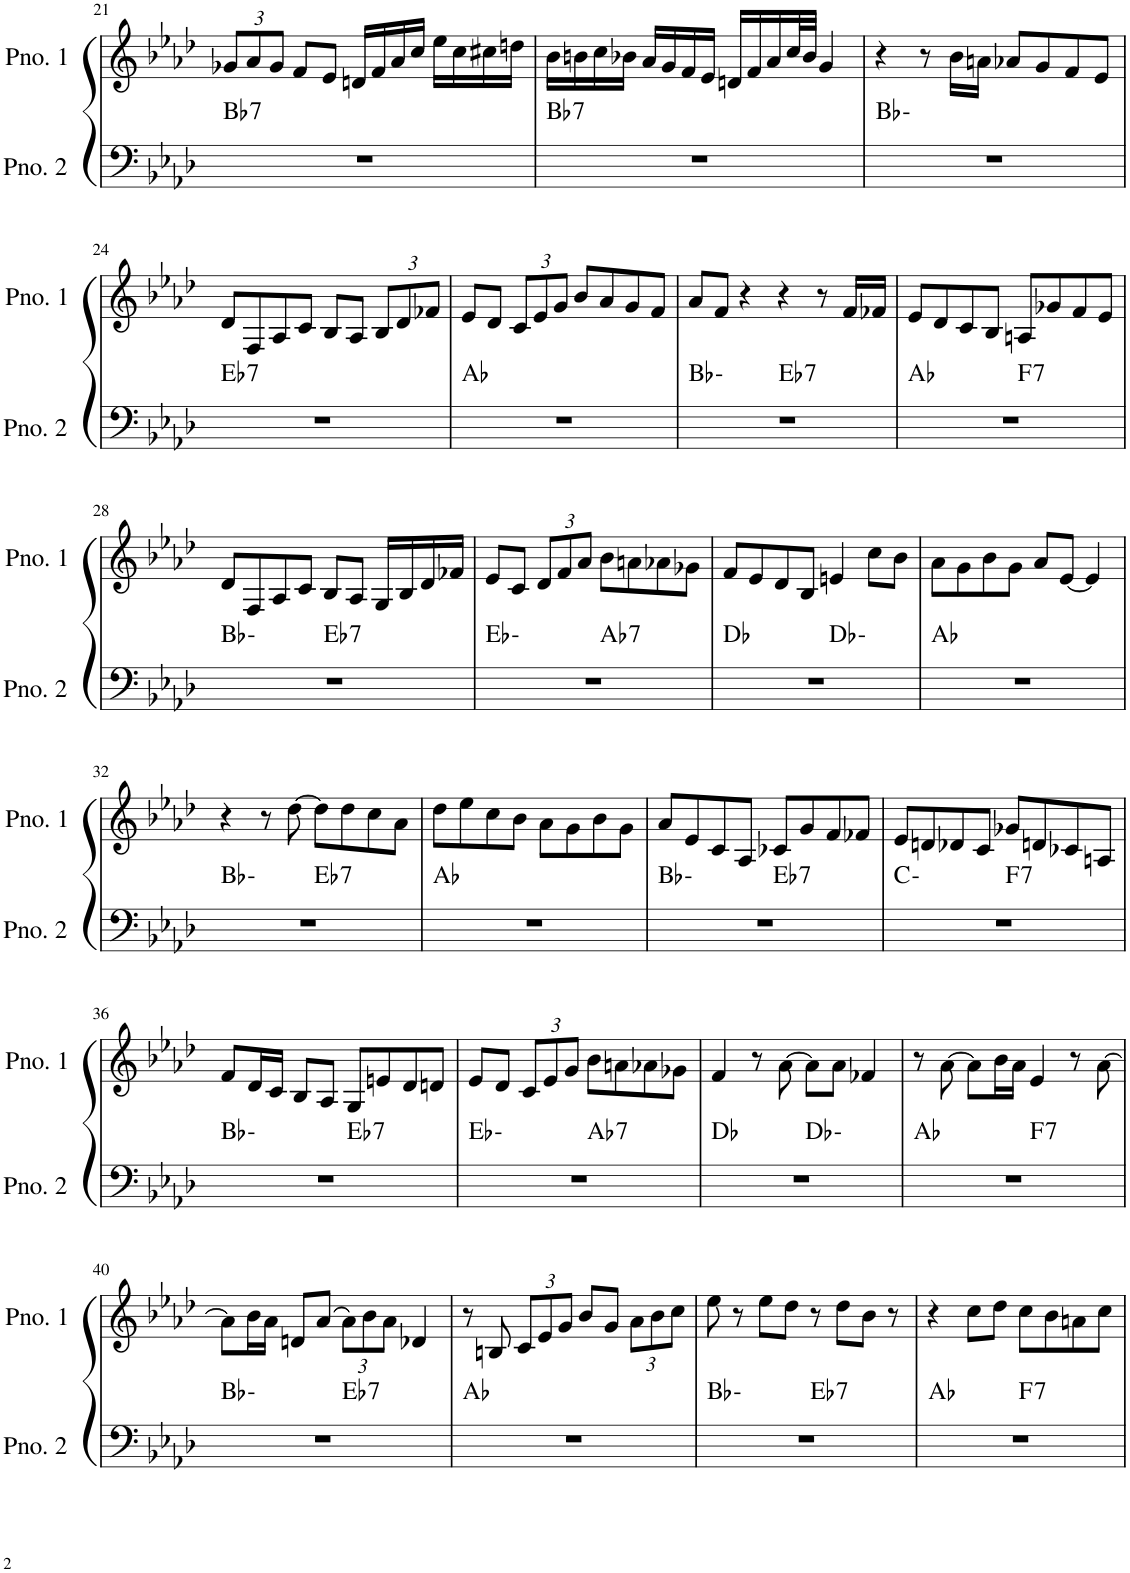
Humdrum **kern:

**kern	**harte	**kern
*part2	*part2	*part1
*staff2	*	*staff1
*I"ピアノ 2	*	*I"ピアノ 1
!!LO:PB:g=z
*clefF4	*	*clefG2
*k[b-e-a-d-]	*	*k[b-e-a-d-]
*M4/4	*	*M4/4
*	*	*Xbrackettup
=21	=21	=21
!	!LO:H:kt=7	!
1r	Bb:7	12g-X/L
.	.	12a-/
.	.	12g-/J
.	.	8f/L
.	.	8e-/J
.	.	16dn/LL
.	.	16f/
.	.	16a-/
.	.	16cc/JJ
.	.	16ee-\LL
.	.	16cc\
.	.	16cc#X\
.	.	16ddn\JJ
=22	=22	=22
!	!LO:H:kt=7	!
1r	Bb:7	16b-\LL
.	.	16bn\
.	.	16cc\
.	.	16b-X\JJ
.	.	16a-/LL
.	.	16g/
.	.	16f/
.	.	16e-/JJ
.	.	16dn/LL
.	.	16f/
.	.	16a-/
.	.	32cc/L
.	.	32b-/JJJ
.	.	4g/
=23	=23	=23
1r	Bb:min	4r
.	.	8r
.	.	16b-\LL
.	.	16an\JJ
.	.	8a-X/L
.	.	8g/
.	.	8f/
.	.	8e-/J
!!LO:LB:g=z
=24	=24	=24
!	!LO:H:kt=7	!
1r	Eb:7	8d-/L
.	.	8F/
.	.	8A-/
.	.	8c/J
.	.	8B-/L
.	.	8A-/J
.	.	12B-/L
.	.	12d-/
.	.	12f-X/J
=25	=25	=25
1r	Ab:maj	8e-/L
.	.	8d-/J
.	.	12c/L
.	.	12e-/
.	.	12g/J
.	.	8b-/L
.	.	8a-/
.	.	8g/
.	.	8f/J
=26	=26	=26
*^	*	*
1r	2ryy	Bb:min	8a-/L
.	.	.	8f/J
.	.	.	4r
!	!	!LO:H:kt=7	!
.	2ryy	Eb:7	4r
.	.	.	8r
.	.	.	16f/LL
.	.	.	16f-X/JJ
=27	=27	=27	=27
1r	2ryy	Ab:maj	8e-/L
.	.	.	8d-/
.	.	.	8c/
.	.	.	8B-/J
!	!	!LO:H:kt=7	!
.	2ryy	F:7	8An/L
.	.	.	8g-X/
.	.	.	8f/
.	.	.	8e-/J
!!LO:LB:g=z
=28	=28	=28	=28
1r	2ryy	Bb:min	8d-/L
.	.	.	8F/
.	.	.	8A-/
.	.	.	8c/J
!	!	!LO:H:kt=7	!
.	2ryy	Eb:7	8B-/L
.	.	.	8A-/J
.	.	.	16G/LL
.	.	.	16B-/
.	.	.	16d-/
.	.	.	16f-X/JJ
=29	=29	=29	=29
1r	2ryy	Eb:min	8e-/L
.	.	.	8c/J
.	.	.	12d-/L
.	.	.	12f/
.	.	.	12a-/J
!	!	!LO:H:kt=7	!
.	2ryy	Ab:7	8b-\L
.	.	.	8an\
.	.	.	8a-X\
.	.	.	8g-X\J
=30	=30	=30	=30
1r	2ryy	Db:maj	8f/L
.	.	.	8e-/
.	.	.	8d-/
.	.	.	8B-/J
.	2ryy	Db:min	4en/
.	.	.	8cc\L
.	.	.	8b-\J
*v	*v	*	*
=31	=31	=31
1r	Ab:maj	8a-\L
.	.	8g\
.	.	8b-\
.	.	8g\J
.	.	8a-/L
.	.	[8e-/J
.	.	4e-/]
!!LO:LB:g=z
=32	=32	=32
*^	*	*
1r	2ryy	Bb:min	4r
.	.	.	8r
.	.	.	[8dd-\
!	!	!LO:H:kt=7	!
.	2ryy	Eb:7	8dd-\L]
.	.	.	8dd-\
.	.	.	8cc\
.	.	.	8a-\J
*v	*v	*	*
=33	=33	=33
1r	Ab:maj	8dd-\L
.	.	8ee-\
.	.	8cc\
.	.	8b-\J
.	.	8a-\L
.	.	8g\
.	.	8b-\
.	.	8g\J
=34	=34	=34
*^	*	*
1r	2ryy	Bb:min	8a-/L
.	.	.	8e-/
.	.	.	8c/
.	.	.	8A-/J
!	!	!LO:H:kt=7	!
.	2ryy	Eb:7	8c-X/L
.	.	.	8g/
.	.	.	8f/
.	.	.	8f-X/J
=35	=35	=35	=35
1r	2ryy	C:min	8e-/L
.	.	.	8dn/
.	.	.	8d-X/
.	.	.	8c/J
!	!	!LO:H:kt=7	!
.	2ryy	F:7	8g-X/L
.	.	.	8dn/
.	.	.	8c-X/
.	.	.	8An/J
!!LO:LB:g=z
=36	=36	=36	=36
1r	2ryy	Bb:min	8f/L
.	.	.	16d-/L
.	.	.	16c/JJ
.	.	.	8B-/L
.	.	.	8A-/J
!	!	!LO:H:kt=7	!
.	2ryy	Eb:7	8G/L
.	.	.	8en/
.	.	.	8d-/
.	.	.	8dn/J
=37	=37	=37	=37
1r	2ryy	Eb:min	8e-/L
.	.	.	8d-/J
.	.	.	12c/L
.	.	.	12e-/
.	.	.	12g/J
!	!	!LO:H:kt=7	!
.	2ryy	Ab:7	8b-\L
.	.	.	8an\
.	.	.	8a-X\
.	.	.	8g-X\J
=38	=38	=38	=38
1r	2ryy	Db:maj	4f/
.	.	.	8r
.	.	.	[8a-\
.	2ryy	Db:min	8a-\L]
.	.	.	8a-\J
.	.	.	4f-X/
=39	=39	=39	=39
1r	2ryy	Ab:maj	8r
.	.	.	[8a-\
.	.	.	8a-\L]
.	.	.	16b-\L
.	.	.	16a-\JJ
!	!	!LO:H:kt=7	!
.	2ryy	F:7	4e-/
.	.	.	8r
.	.	.	[8a-\
!!LO:LB:g=z
=40	=40	=40	=40
1r	2ryy	Bb:min	8a-\L]
.	.	.	16b-\L
.	.	.	16a-\JJ
.	.	.	8dn/L
.	.	.	(8a-/J
!	!	!LO:H:kt=7	!
.	2ryy	Eb:7	12a-\L)
.	.	.	12b-\
.	.	.	12a-\J
.	.	.	4d-X/
*v	*v	*	*
=41	=41	=41
1r	Ab:maj	8r
.	.	8Bn/
.	.	12c/L
.	.	12e-/
.	.	12g/J
.	.	8b-/L
.	.	8g/J
.	.	12a-\L
.	.	12b-\
.	.	12cc\J
=42	=42	=42
*^	*	*
1r	2ryy	Bb:min	8ee-\
.	.	.	8r
.	.	.	8ee-\L
.	.	.	8dd-\J
!	!	!LO:H:kt=7	!
.	2ryy	Eb:7	8r
.	.	.	8dd-\L
.	.	.	8b-\J
.	.	.	8r
=43	=43	=43	=43
1r	2ryy	Ab:maj	4r
.	.	.	8cc\L
.	.	.	8dd-\J
!	!	!LO:H:kt=7	!
.	2ryy	F:7	8cc\L
.	.	.	8b-\
.	.	.	8an\
.	.	.	8cc\J
*v	*v	*	*
=	=	=
*-	*-	*-
